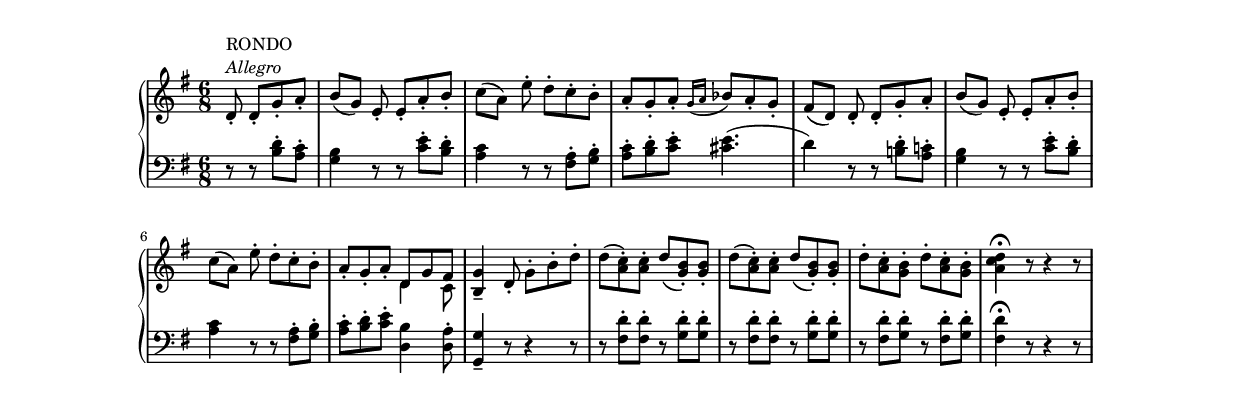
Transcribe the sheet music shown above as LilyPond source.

% Do not edit this file; it is automatically
% generated from Documentation/snippets/new
% This file is in the public domain.
%% Note: this file works from version 2.13.36
\version "2.13.39"
\include "english.ly"
#(set-global-staff-size 15)
\paper {
  line-width = 16\cm
  indent = 0\cm
}

% NR 1.3 Expressive marks


\header {
  lsrtags = "headwords"
  texidoc = ""
  doctitle = "headword"
} % begin verbatim


% L. v. Beethoven, Op. 49 no. 1
% Piano sonata 19 - "Leichte Sonate"
% measures 1 - 12

%\layout {
%   \context {
%      \Score
%      \override SpacingSpanner #'base-shortest-duration =
%         #(ly:make-moment 1 20)
%   }
%}

\new PianoStaff <<

   % RH Staff
   \new Staff {
      \clef treble
      \key g \major
      \time 6/8
      \partial 2
      \once \override TextScript #'staff-padding = #2
      d'8 \staccato
      ^ \markup { \column {
         RONDO
         \italic Allegro } }
      d'8 \staccato
      g'8 \staccato
      a'8 \staccato

      |

      b'8 [ (
      g'8 ] )
      e'8 \staccato
      e' \staccato
      a'8 \staccato
      b'8 \staccato

      |

      c''8 [ (
      a'8 ] )
      e''8 \staccato
      d''8 \staccato
      c''8 \staccato
      b'8 \staccato

      |

      a'8 \staccato
      g'8 \staccato
      a'8 \staccato
      \acciaccatura { g'16 [ a'16 ] }
      bf'8
      a'8 \staccato
      g'8 \staccato

      |

      fs'8 [ (
      d'8 ] )
      d'8 \staccato
      d'8 \staccato
      g'8 \staccato
      a'8 \staccato

      |

      b'8 [ (
      g'8 ] )
      e'8 \staccato
      e'8 \staccato
      a'8 \staccato
      b'8 \staccato

      |

      c''8 [ (
      a'8 ] )
      e''8 \staccato
      d''8 \staccato
      c''8 \staccato
      b'8 \staccato

      |

      a'8 \staccato
      g'8 \staccato
      a'8 \staccato
      <<
         {
            \voiceOne
            d'8
            g'8
            fs'8
            \oneVoice
         }
         \new Voice {
            \voiceTwo
            d'4
            c'8
            \oneVoice
         }
      >>

      |

      <b g'>4 \tenuto
      d'8 \staccato
      g'8 \staccato
      b'8 \staccato
      d''8 \staccato

      |

      d''8 (
      <c'' a'>8 \staccato )
      <c'' a'>8 \staccato
      d''8 (
      <b' g'>8 \staccato )
      <b' g'>8 \staccato

      |

      d''8 (
      <c'' a'>8 \staccato )
      <c'' a'>8 \staccato
      d''8 (
      <b' g'>8 \staccato )
      <b' g'>8 \staccato

      |

      d''8 \staccato
      <c'' a'>8 \staccato
      <b' g'>8 \staccato
      d'' \staccato
      <c'' a'>8 \staccato
      <b' g'>8 \staccato

      |

      <d'' c'' a'>4 \fermata
      r8 r4 r8
   }

   % LH Staff
   \new Staff {
      \clef bass
      \key g \major
      \time 6/8
      \partial 2
      r8
      r8
      <d' b>8 \staccato
      <c' a>8 \staccato

      |

      <b g>4
      r8
      r8
      <e' c'>8 \staccato
      <d' b>8 \staccato

      |

      <c' a>4
      r8
      r8
      <a fs>8 \staccato
      <b g>8 \staccato

      |

      <c' a>8 \staccato
      <b d'>8 \staccato
      <e' c'>8 \staccato
      <e' cs'>4. (

      |

      d'4 )
      r8
      r8
      <d' b!>8 \staccato
      <c'! a>8 \staccato

      |

      <b g>4
      r8
      r8
      <e' c'>8 \staccato
      <d' b>8 \staccato

      |

      <c' a>4
      r8
      r8
      <a fs>8 \staccato
      <b g>8 \staccato

      |

      <c' a>8 \staccato
      <d' b>8 \staccato
      <e' c'>8 \staccato
      <b d>4
      <a d>8 \staccato

      |

      <g g,>4 \tenuto
      r8
      r4
      r8

      |

      r8
      <d' fs>8 \staccato
      <d' fs>8 \staccato
      r8
      <d' g>8 \staccato
      <d' g>8 \staccato

      |

      r8
      <d' fs>8 \staccato
      <d' fs>8 \staccato
      r8
      <d' g>8 \staccato
      <d' g>8 \staccato

      |

      r8
      <d' fs>8 \staccato
      <d' g>8 \staccato
      r8
      <d' fs>8 \staccato
      <d' g>8 \staccato

      |

      <d' fs>4 \fermata
      r8 r4 r8
   }

>>
